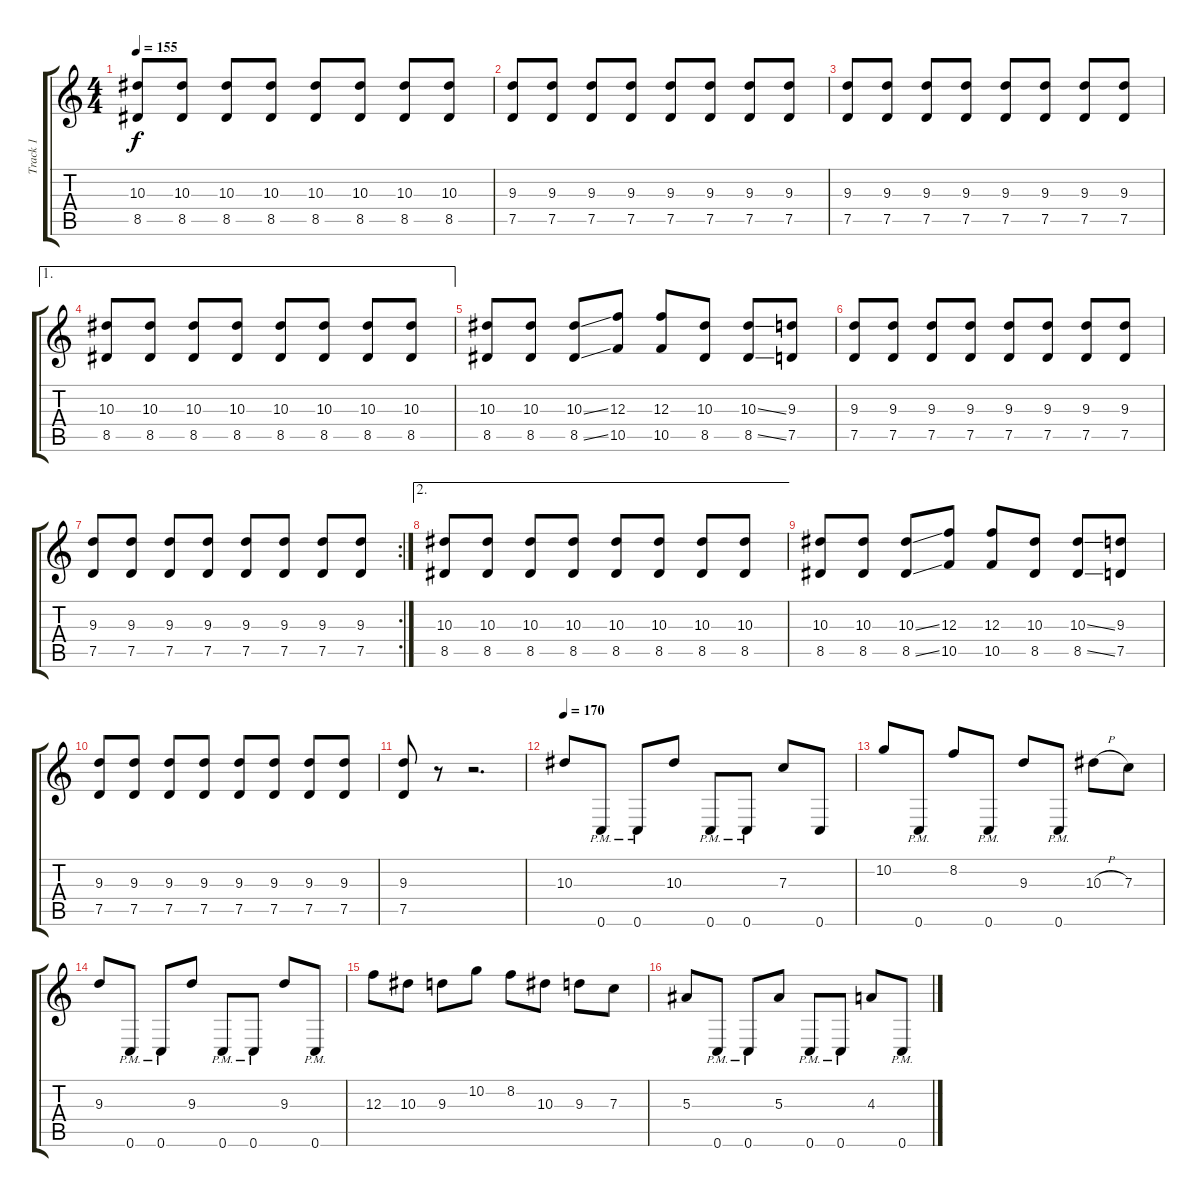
\track ("Track 1" "Track 1") {instrument distortionguitar}
\staff {score tabs}
\tuning (D4 A3 F3 C3 G2 C2) {hide}
\ts (4 4)
\tempo 155
\clef g2
\ks c
(10.3 8.5).8{dy f} (10.3 8.5).8 (10.3 8.5).8 (10.3 8.5).8 (10.3 8.5).8 (10.3 8.5).8 (10.3 8.5).8 (10.3 8.5).8 |
(9.3 7.5).8 (9.3 7.5).8 (9.3 7.5).8 (9.3 7.5).8 (9.3 7.5).8 (9.3 7.5).8 (9.3 7.5).8 (9.3 7.5).8 |
(9.3 7.5).8 (9.3 7.5).8 (9.3 7.5).8 (9.3 7.5).8 (9.3 7.5).8 (9.3 7.5).8 (9.3 7.5).8 (9.3 7.5).8 |
\ae 1
(10.3 8.5).8 (10.3 8.5).8 (10.3 8.5).8 (10.3 8.5).8 (10.3 8.5).8 (10.3 8.5).8 (10.3 8.5).8 (10.3 8.5).8 |
(10.3 8.5).8 (10.3 8.5).8 (10.3{ss} 8.5{ss}).8 (12.3 10.5).8 (12.3 10.5).8 (10.3 8.5).8 (10.3{ss} 8.5{ss}).8 (9.3 7.5).8 |
(9.3 7.5).8 (9.3 7.5).8 (9.3 7.5).8 (9.3 7.5).8 (9.3 7.5).8 (9.3 7.5).8 (9.3 7.5).8 (9.3 7.5).8 |
\rc 2
(9.3 7.5).8 (9.3 7.5).8 (9.3 7.5).8 (9.3 7.5).8 (9.3 7.5).8 (9.3 7.5).8 (9.3 7.5).8 (9.3 7.5).8 |
\ae 2
(10.3 8.5).8 (10.3 8.5).8 (10.3 8.5).8 (10.3 8.5).8 (10.3 8.5).8 (10.3 8.5).8 (10.3 8.5).8 (10.3 8.5).8 |
(10.3 8.5).8 (10.3 8.5).8 (10.3{ss} 8.5{ss}).8 (12.3 10.5).8 (12.3 10.5).8 (10.3 8.5).8 (10.3{ss} 8.5{ss}).8 (9.3 7.5).8 |
(9.3 7.5).8 (9.3 7.5).8 (9.3 7.5).8 (9.3 7.5).8 (9.3 7.5).8 (9.3 7.5).8 (9.3 7.5).8 (9.3 7.5).8 |
(9.3 7.5).8 r.8 r.2{d} |
\tempo 170
10.3.8 0.6{pm}.8 0.6{pm}.8 10.3.8 0.6{pm}.8 0.6{pm}.8 7.3.8 0.6.8 |
10.2.8 0.6{pm}.8 8.2.8 0.6{pm}.8 9.3.8 0.6{pm}.8 10.3{h}.8 7.3.8 |
9.3.8 0.6{pm}.8 0.6{pm}.8 9.3.8 0.6{pm}.8 0.6{pm}.8 9.3.8 0.6{pm}.8 |
12.3.8 10.3.8 9.3.8 10.2.8 8.2.8 10.3.8 9.3.8 7.3.8 |
5.3.8 0.6{pm}.8 0.6{pm}.8 5.3.8 0.6{pm}.8 0.6{pm}.8 4.3.8 0.6{pm}.8
